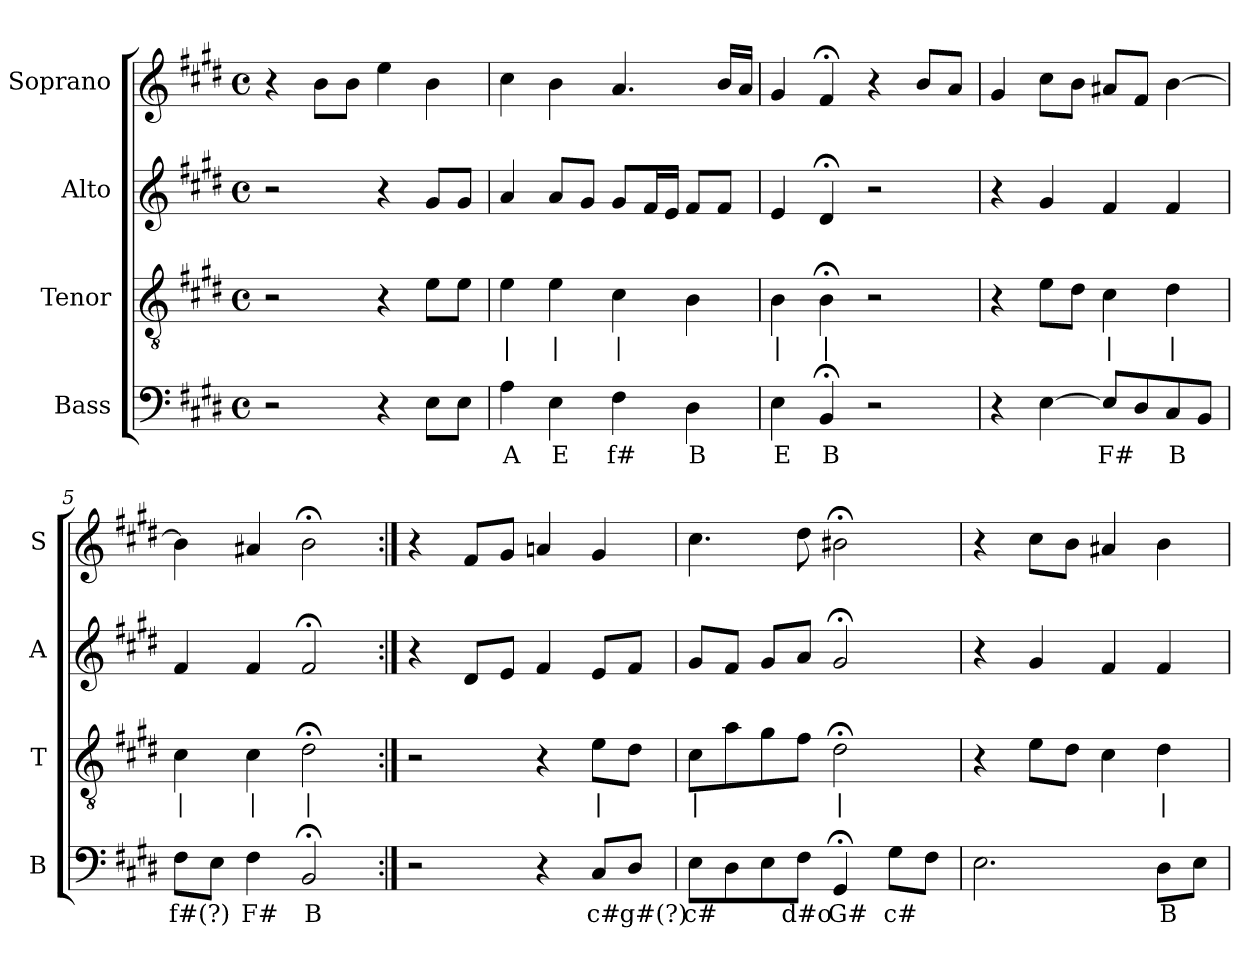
**kern	**text	**kern	**text	**kern	**kern
*part4	*part4	*part3	*part3	*part2	*part1
*staff4	*staff4	*staff3	*staff3	*staff2	*staff1
*I"Bass	*	*I"Tenor	*	*I"Alto	*I"Soprano
*I'B	*	*I'T	*	*I'A	*I'S
*clefF4	*	*clefGv2	*	*clefG2	*clefG2
*k[f#c#g#d#]	*	*k[f#c#g#d#]	*	*k[f#c#g#d#]	*k[f#c#g#d#]
*E:	*	*E:	*	*E:	*E:
*M4/4	*	*M4/4	*	*M4/4	*M4/4
*met(c)	*	*met(c)	*	*met(c)	*met(c)
*MM100	*	*MM100	*	*MM100	*MM100
=1	=1	=1	=1	=1	=1
2r	.	2r	.	2r	4r
.	.	.	.	.	8bL
.	.	.	.	.	8bJ
4r	.	4r	.	4r	4ee
8EL	.	8eL	.	8g#L	4b
8EJ	.	8eJ	.	8g#J	.
=2	=2	=2	=2	=2	=2
4A	A	4e	|	4a	4cc#
4E	E	4e	|	8aL	4b
.	.	.	.	8g#J	.
4F#	f#	4c#	|	8g#L	4.a
.	.	.	.	16f#L	.
.	.	.	.	16eJJ	.
4D#	B	4B	.	8f#L	.
.	.	.	.	8f#J	16bLL
.	.	.	.	.	16aJJ
=3	=3	=3	=3	=3	=3
4E	E	4B	|	4e	4g#
4BB;<	B	4B;<	|	4d#;<	4f#;<
2r	.	2r	.	2r	4r
.	.	.	.	.	8bL
.	.	.	.	.	8aJ
=4	=4	=4	=4	=4	=4
4r	.	4r	.	4r	4g#
[4E	.	8eL	.	4g#	8cc#L
.	.	8d#J	.	.	8bJ
8EL]	F#	4c#	|	4f#	8a#XL
8D#	.	.	.	.	8f#J
8C#	B	4d#	|	4f#	[4b
8BBJ	.	.	.	.	.
=5	=5	=5	=5	=5	=5
8F#L	f#(?)	4c#	|	4f#	4b]
8EJ	.	.	.	.	.
4F#	F#	4c#	|	4f#	4a#X
2BB;<	B	2d#;<	|	2f#;<	2b;<
=6:|!	=6:|!	=6:|!	=6:|!	=6:|!	=6:|!
2r	.	2r	.	4r	4r
.	.	.	.	8d#L	8f#L
.	.	.	.	8eJ	8g#J
4r	.	4r	.	4f#	4an
8C#L	c#	8eL	|	8eL	4g#
8D#J	g#(?)	8d#J	.	8f#J	.
=7	=7	=7	=7	=7	=7
8EL	c#	8c#L	|	8g#L	4.cc#
8D#	.	8a	.	8f#J	.
8E	.	8g#	.	8g#L	.
8F#J	d#o	8f#J	.	8aJ	8dd#
4GG#;<	G#	2d#;<	|	2g#;<	2b#X;<
8G#L	c#	.	.	.	.
8F#J	.	.	.	.	.
=8	=8	=8	=8	=8	=8
2.E	.	4r	.	4r	4r
.	.	8eL	.	4g#	8cc#L
.	.	8d#J	.	.	8bJ
.	.	4c#	.	4f#	4a#X
8D#L	B	4d#	|	4f#	4b
8EJ	.	.	.	.	.
=	=	=	=	=	=
*-	*-	*-	*-	*-	*-
